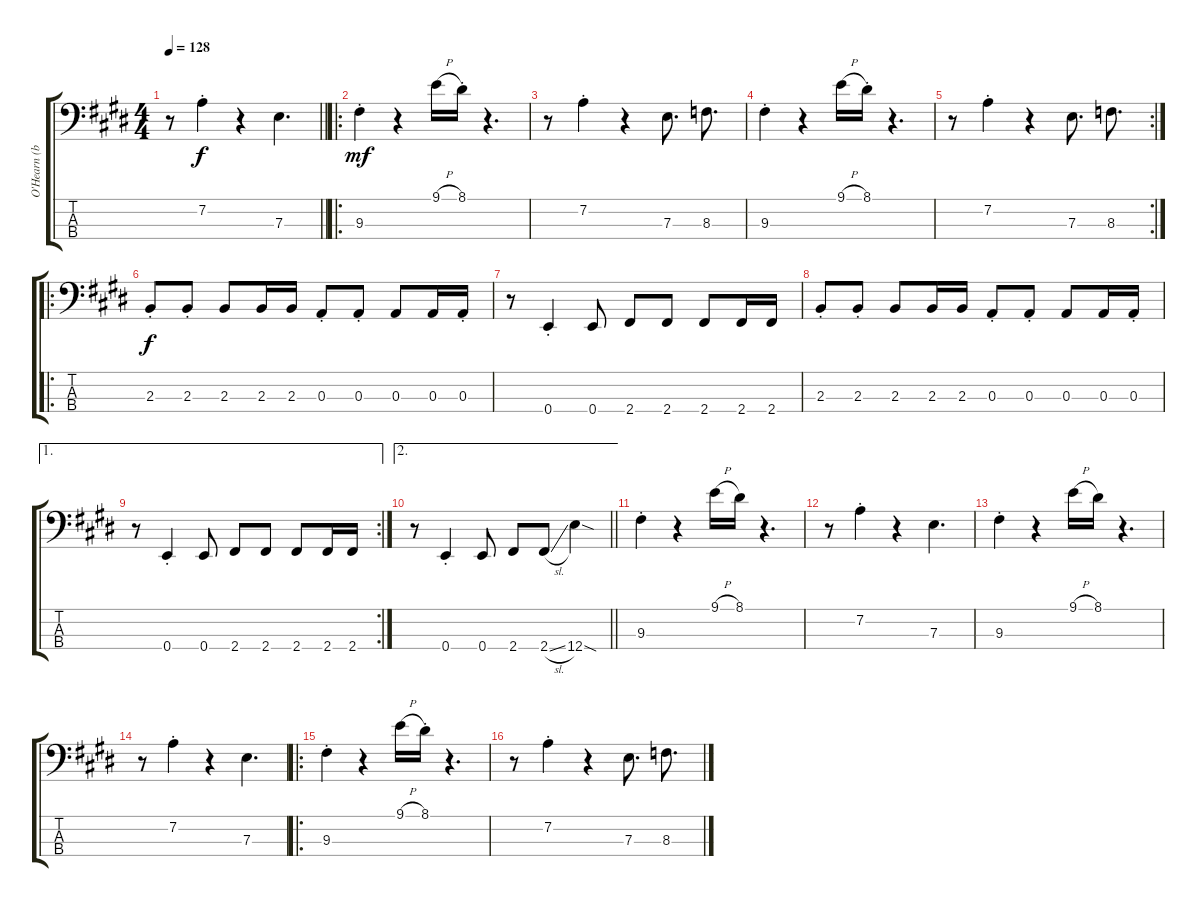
\track ("O'Hearn (bass)" "O'Hearn (b") {instrument electricbassfinger}
\staff {score tabs}
\tuning (G2 D2 A1 E1) {hide}
\ts (4 4)
\tempo 128
\clef f4
\barLineRight lightlight
\ks c#minor
r.8{dy f} 7.2{st}.4 r.4 7.3.4{d} |
\ro
\ks e
9.3{st}.4{dy mf} r.4 9.1{h}.16 8.1{st}.16 r.4{d} |
\ks c#minor
r.8 7.2{st}.4 r.4 7.3.8{d} 8.3.8{d} |
9.3{st}.4 r.4 9.1{h}.16 8.1{st}.16 r.4{d} |
\rc 2
r.8 7.2{st}.4 r.4 7.3.8{d} 8.3.8{d} |
\ro
\ks e
2.3{st}.8{dy f} 2.3{st}.8 2.3.8 2.3.16 2.3.16 0.3{st}.8 0.3{st}.8 0.3.8 0.3.16 0.3{st}.16 |
\ks c#minor
r.8 0.4{st}.4 0.4.8 2.4.8 2.4.8 2.4.8 2.4.16 2.4.16 |
2.3{st}.8 2.3{st}.8 2.3.8 2.3.16 2.3.16 0.3{st}.8 0.3{st}.8 0.3.8 0.3.16 0.3{st}.16 |
\ae 1
\rc 2
r.8 0.4{st}.4 0.4.8 2.4.8 2.4.8 2.4.8 2.4.16 2.4.16 |
\ae 2
\barLineRight lightlight
r.8 0.4{st}.4 0.4.8 2.4.8 2.4{sl}.8 12.4{sod}.4 |
\ks e
9.3{st}.4 r.4 9.1{h}.16 8.1.16 r.4{d} |
\ks c#minor
r.8 7.2{st}.4 r.4 7.3.4{d} |
9.3{st}.4 r.4 9.1{h}.16 8.1.16 r.4{d} |
r.8 7.2{st}.4 r.4 7.3.4{d} |
\ro
\ks e
9.3{st}.4 r.4 9.1{h}.16 8.1{st}.16 r.4{d} |
\ks c#minor
r.8 7.2{st}.4 r.4 7.3.8{d} 8.3.8{d}
